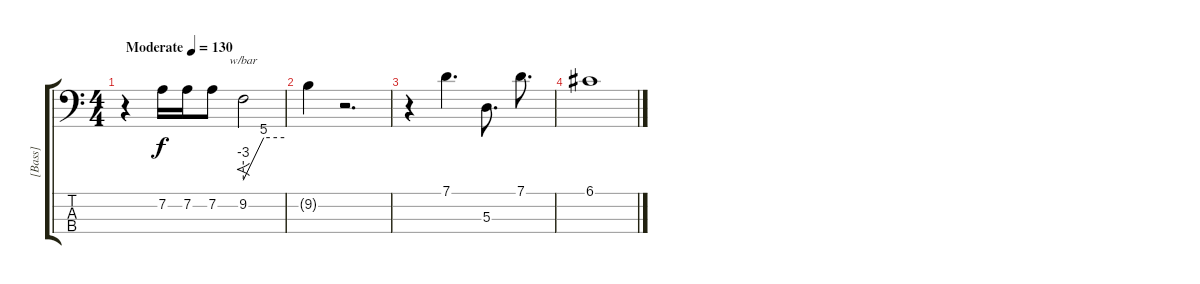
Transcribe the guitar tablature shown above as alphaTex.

\track ("[Bass]" "[Bass]") {instrument electricbassfinger}
\staff {score tabs}
\tuning (G2 D2 A1 D1) {hide}
\ts (4 4)
\tempo (130 "Moderate")
\clef f4
\ks c
r.4{dy f instrument electricbassfinger} 7.2.16 7.2.16 7.2.8 9.2.2{f tbe (custom default 0 -12 30 20 60 20)} |
9.2{t}.4 r.2{d} |
r.4 7.1.4{d} 5.3.8{d} 7.1.8{d} |
6.1.1
